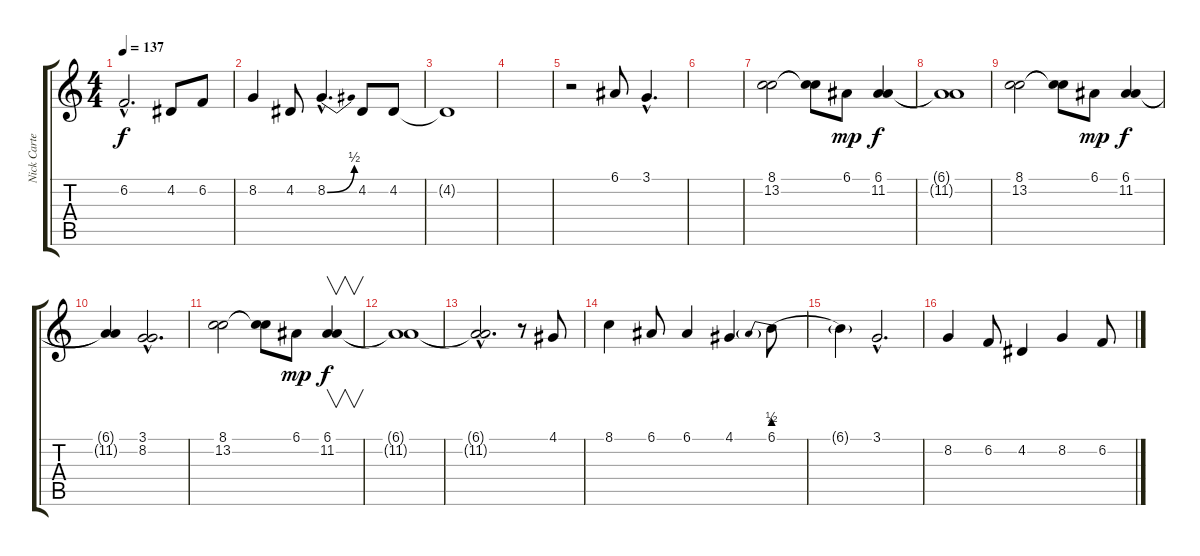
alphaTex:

\track ("Nick Carter" "Nick Carte") {instrument lead6voice}
\staff {score tabs}
\tuning (E4 B3 G3 D3 A2 E2) {hide}
\ts (4 4)
\tempo 137
\clef g2
\ks c
6.2{hac t}.2{d dy f} 4.2.8 6.2.8 |
8.2.4 4.2.8 8.2{be (bend 0 0 60 2) hac}.4{d} 4.2.8 4.2.8 |
4.2{t}.1 |
|
r.2 6.1.8 3.1{hac}.4{d} |
|
(8.1 13.2).2 (8.1{t} 13.2{t}).8 6.1.8{dy mp} (6.1 11.2).4{dy f} |
(6.1{t} 11.2{t}).1 |
(8.1 13.2).2 (8.1{t} 13.2{t}).8 6.1.8{dy mp} (6.1 11.2).4{dy f} |
(6.1{t} 11.2{t}).4 (3.1{hac} 8.2{hac}).2{d} |
(8.1 13.2).2 (8.1{t} 13.2{t}).8 6.1.8{dy mp} (6.1 11.2).4{v dy f} |
(6.1{t} 11.2{t}).1 |
(6.1{hac t} 11.2{hac t}).2{d} r.8 4.1.8 |
8.1.4 6.1.8 6.1.4 4.1.4 6.1{be (prebend 0 2 60 2)}.8 |
6.1{t}.4 3.1{hac}.2{d} |
8.2.4 6.2.8 4.2.4 8.2.4 6.2.8
